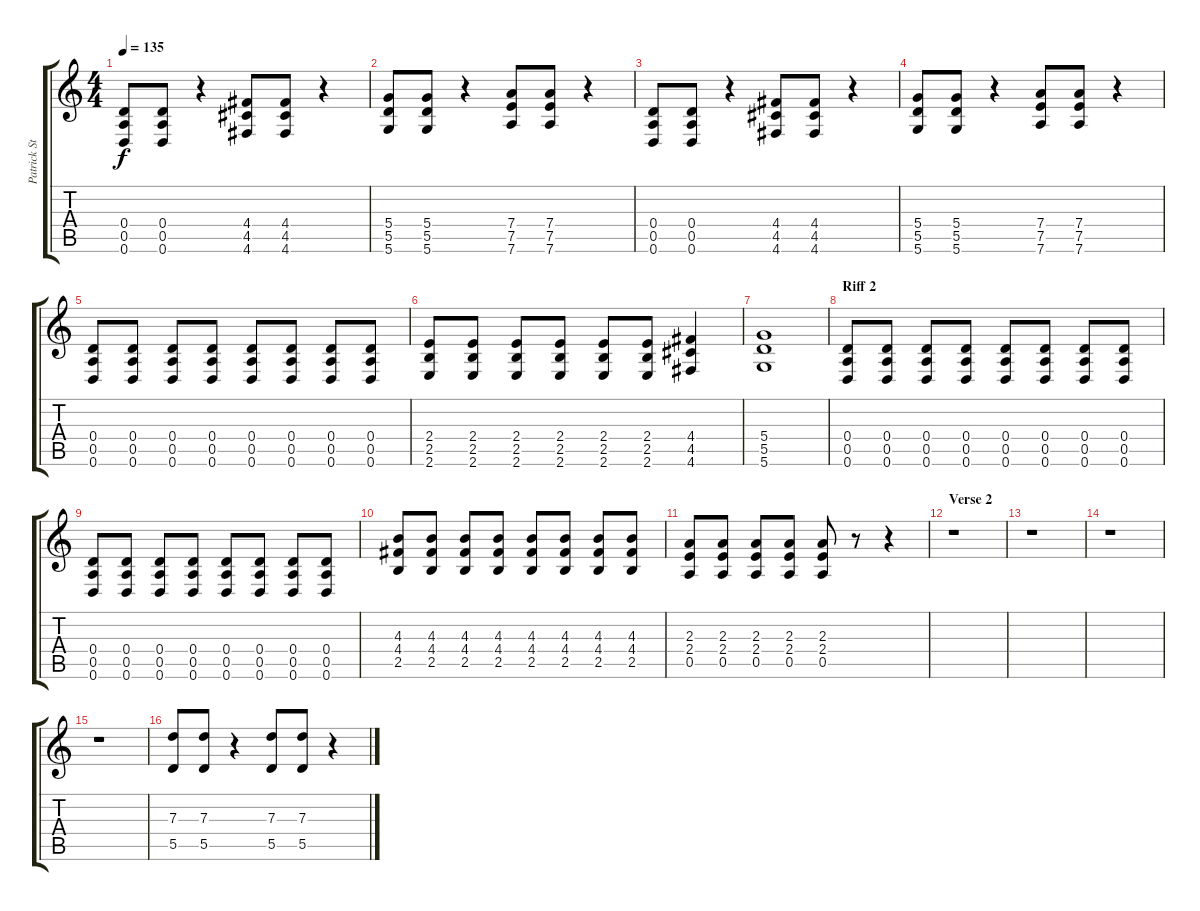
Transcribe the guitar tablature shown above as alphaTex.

\track ("Patrick Stumph (Rythmn Guitar)" "Patrick St") {instrument overdrivenguitar}
\staff {score tabs}
\tuning (E4 B3 G3 D3 A2 D2) {hide}
\ts (4 4)
\tempo 135
\clef g2
\ks c
(0.4 0.5 0.6).8{dy f} (0.4 0.5 0.6).8 r.4 (4.4 4.5 4.6).8 (4.4 4.5 4.6).8 r.4 |
(5.4 5.5 5.6).8 (5.4 5.5 5.6).8 r.4 (7.4 7.5 7.6).8 (7.4 7.5 7.6).8 r.4 |
(0.4 0.5 0.6).8 (0.4 0.5 0.6).8 r.4 (4.4 4.5 4.6).8 (4.4 4.5 4.6).8 r.4 |
(5.4 5.5 5.6).8 (5.4 5.5 5.6).8 r.4 (7.4 7.5 7.6).8 (7.4 7.5 7.6).8 r.4 |
(0.4 0.5 0.6).8 (0.4 0.5 0.6).8 (0.4 0.5 0.6).8 (0.4 0.5 0.6).8 (0.4 0.5 0.6).8 (0.4 0.5 0.6).8 (0.4 0.5 0.6).8 (0.4 0.5 0.6).8 |
(2.4 2.5 2.6).8 (2.4 2.5 2.6).8 (2.4 2.5 2.6).8 (2.4 2.5 2.6).8 (2.4 2.5 2.6).8 (2.4 2.5 2.6).8 (4.4 4.5 4.6).4 |
(5.4 5.5 5.6).1 |
\section ("" "Riff 2")
(0.4 0.5 0.6).8 (0.4 0.5 0.6).8 (0.4 0.5 0.6).8 (0.4 0.5 0.6).8 (0.4 0.5 0.6).8 (0.4 0.5 0.6).8 (0.4 0.5 0.6).8 (0.4 0.5 0.6).8 |
(0.4 0.5 0.6).8 (0.4 0.5 0.6).8 (0.4 0.5 0.6).8 (0.4 0.5 0.6).8 (0.4 0.5 0.6).8 (0.4 0.5 0.6).8 (0.4 0.5 0.6).8 (0.4 0.5 0.6).8 |
(4.3 4.4 2.5).8 (4.3 4.4 2.5).8 (4.3 4.4 2.5).8 (4.3 4.4 2.5).8 (4.3 4.4 2.5).8 (4.3 4.4 2.5).8 (4.3 4.4 2.5).8 (4.3 4.4 2.5).8 |
(2.3 2.4 0.5).8 (2.3 2.4 0.5).8 (2.3 2.4 0.5).8 (2.3 2.4 0.5).8 (2.3 2.4 0.5).8 r.8 r.4 |
\section ("" "Verse 2")
r.1 |
r.1 |
r.1 |
r.1 |
(7.3 5.5).8{volume 9} (7.3 5.5).8 r.4 (7.3 5.5).8 (7.3 5.5).8 r.4
